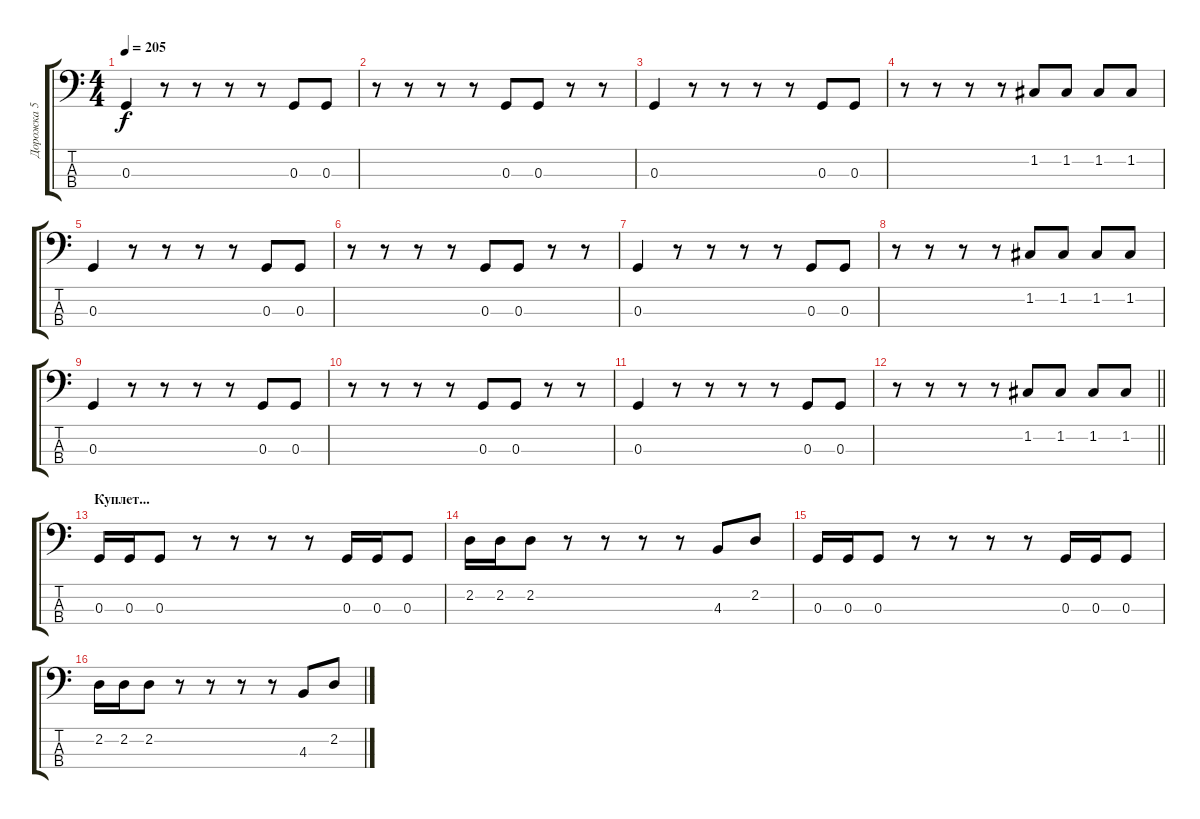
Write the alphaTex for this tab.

\track ("Дорожка 5" "Дорожка 5") {instrument electricbassfinger}
\staff {score tabs}
\tuning (F2 C2 G1 C1) {hide}
\ts (4 4)
\tempo 205
\clef f4
\ks c
0.3.4{dy f} r.8 r.8 r.8 r.8 0.3.8 0.3.8 |
r.8 r.8 r.8 r.8 0.3.8 0.3.8 r.8 r.8 |
0.3.4 r.8 r.8 r.8 r.8 0.3.8 0.3.8 |
r.8 r.8 r.8 r.8 1.2.8 1.2.8 1.2.8 1.2.8 |
0.3.4 r.8 r.8 r.8 r.8 0.3.8 0.3.8 |
r.8 r.8 r.8 r.8 0.3.8 0.3.8 r.8 r.8 |
0.3.4 r.8 r.8 r.8 r.8 0.3.8 0.3.8 |
r.8 r.8 r.8 r.8 1.2.8 1.2.8 1.2.8 1.2.8 |
0.3.4 r.8 r.8 r.8 r.8 0.3.8 0.3.8 |
r.8 r.8 r.8 r.8 0.3.8 0.3.8 r.8 r.8 |
0.3.4 r.8 r.8 r.8 r.8 0.3.8 0.3.8 |
\barLineRight lightlight
r.8 r.8 r.8 r.8 1.2.8 1.2.8 1.2.8 1.2.8 |
\section ("" "Куплет...")
0.3.16 0.3.16 0.3.8 r.8 r.8 r.8 r.8 0.3.16 0.3.16 0.3.8 |
2.2.16 2.2.16 2.2.8 r.8 r.8 r.8 r.8 4.3.8 2.2.8 |
0.3.16 0.3.16 0.3.8 r.8 r.8 r.8 r.8 0.3.16 0.3.16 0.3.8 |
2.2.16 2.2.16 2.2.8 r.8 r.8 r.8 r.8 4.3.8 2.2.8
